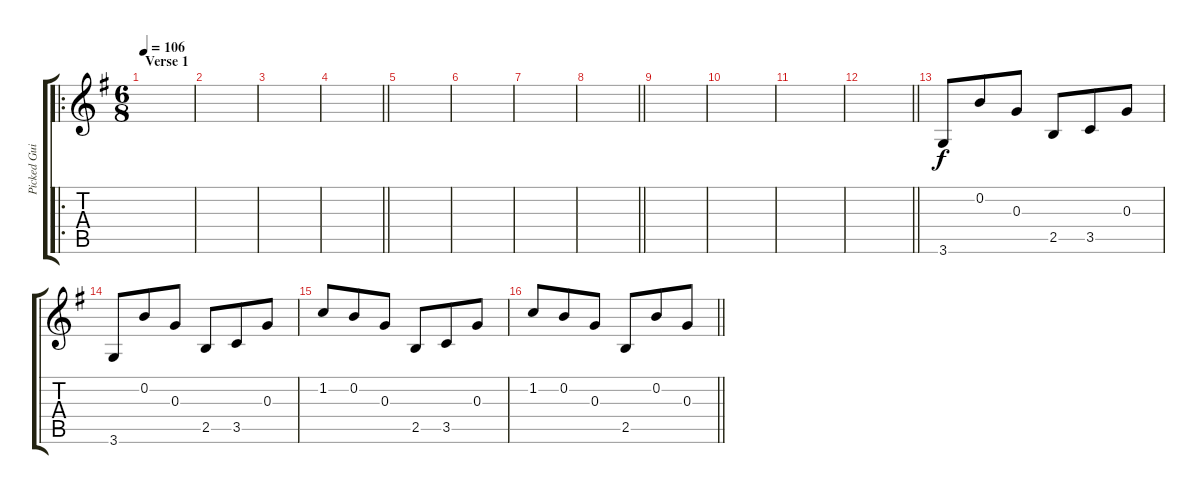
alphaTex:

\track ("Picked Guitar" "Picked Gui") {instrument electricguitarclean}
\staff {score tabs}
\tuning (E4 B3 G3 D3 A2 E2) {hide}
\ro
\ts (6 8)
\section ("" "Verse 1")
\tempo 106
\clef g2
\ks g
|
|
|
\barLineRight lightlight
|
|
|
|
\barLineRight lightlight
|
|
|
|
\barLineRight lightlight
|
3.6.8 0.2.8 0.3.8 2.5.8 3.5.8 0.3.8 |
3.6.8 0.2.8 0.3.8 2.5.8 3.5.8 0.3.8 |
1.2.8 0.2.8 0.3.8 2.5.8 3.5.8 0.3.8 |
\barLineRight lightlight
1.2.8 0.2.8 0.3.8 2.5.8 0.2.8 0.3.8
